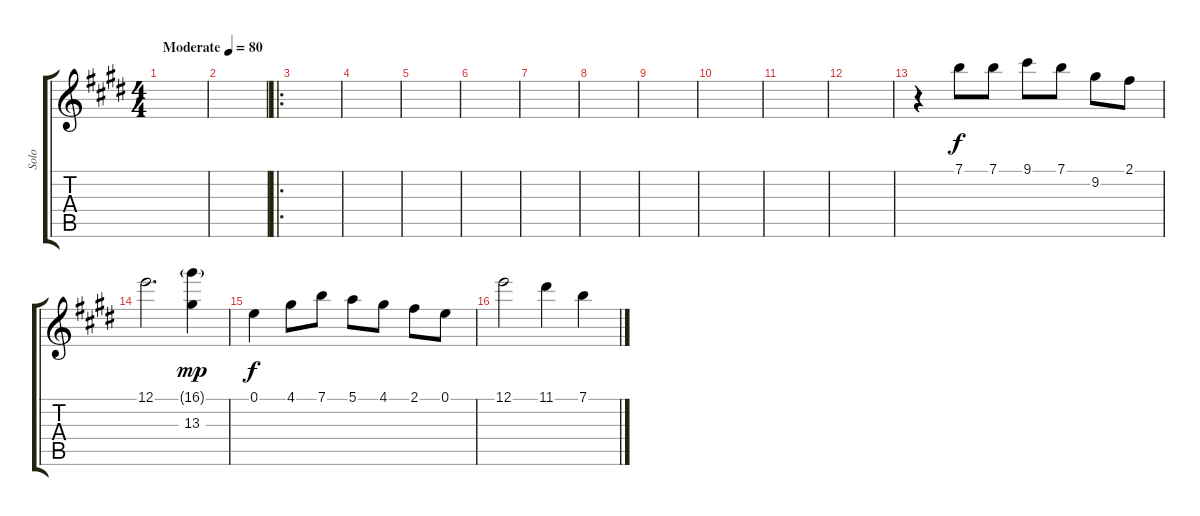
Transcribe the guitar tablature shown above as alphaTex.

\track ("Solo" "Solo") {instrument electricguitarclean}
\staff {score tabs}
\tuning (E4 B3 G3 D3 A2 E2) {hide}
\ts (4 4)
\tempo (80 "Moderate")
\clef g2
\ks e
|
|
\ro
|
|
|
|
|
|
|
|
|
|
r.4{volume 10} 7.1.8 7.1.8 9.1.8 7.1.8 9.2.8 2.1.8 |
12.1.2{d} (16.1{g} 13.3).4{dy mp} |
0.1.4{dy f} 4.1.8 7.1.8 5.1.8 4.1.8 2.1.8 0.1.8 |
12.1.2 11.1.4 7.1.4
